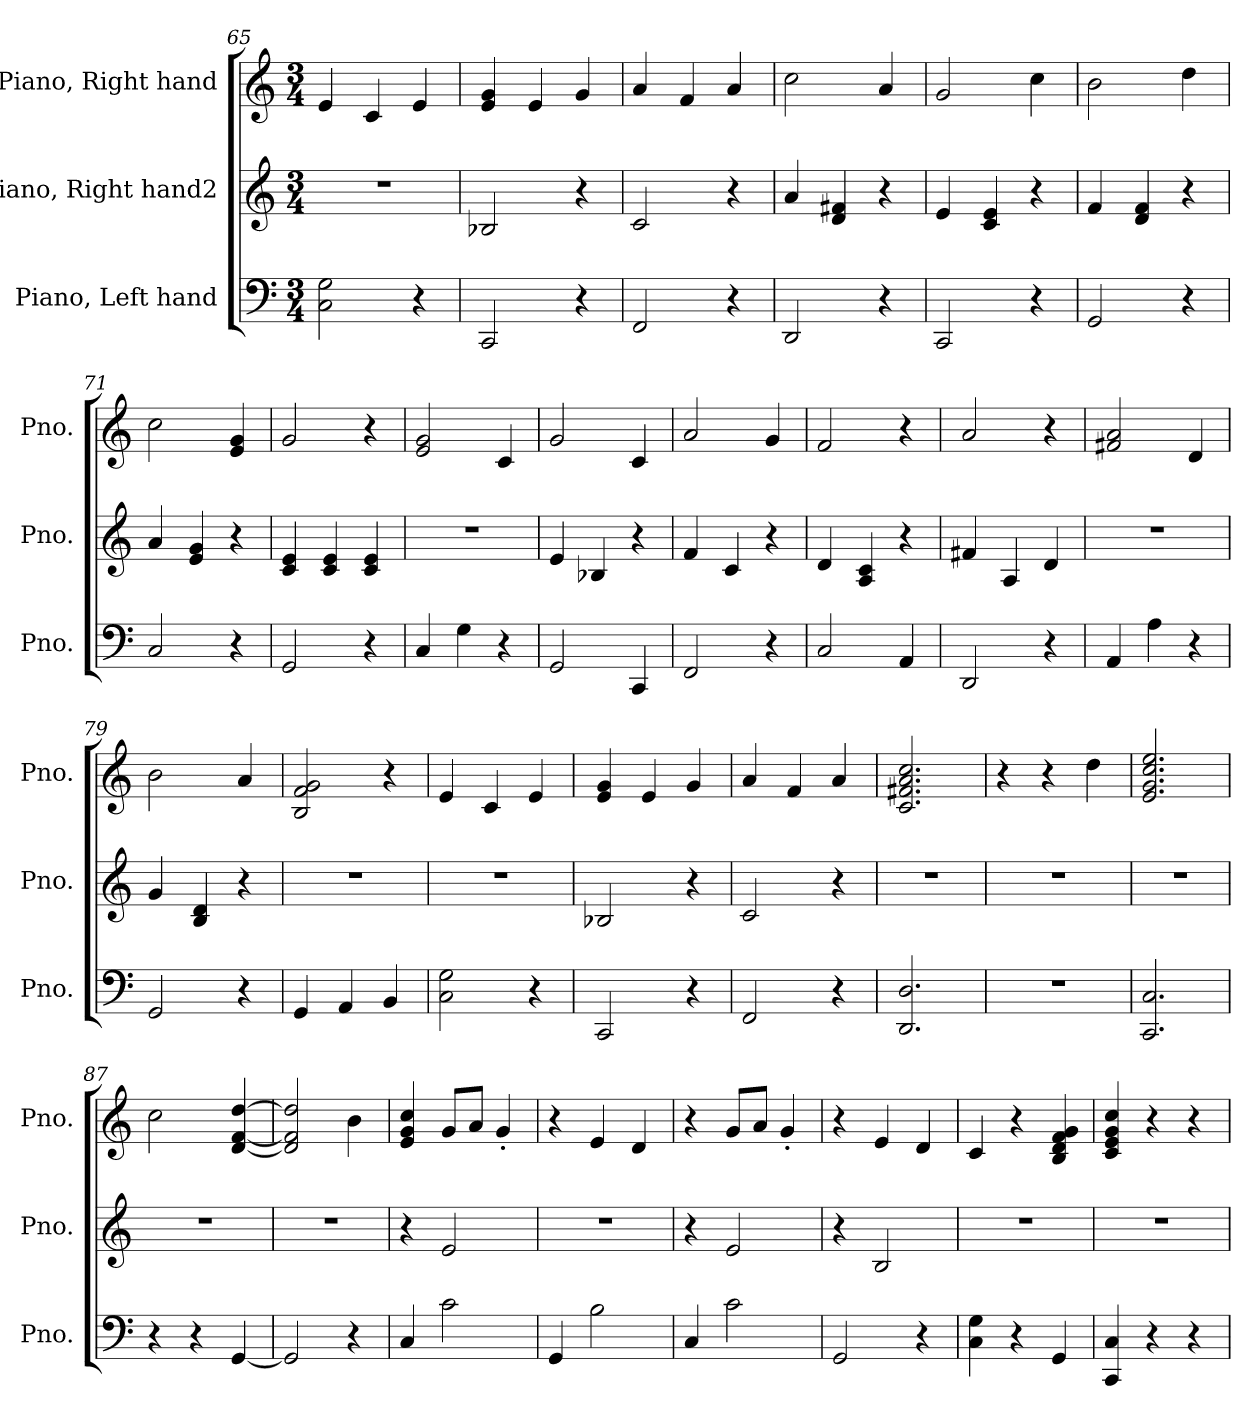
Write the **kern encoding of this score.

**kern	**kern	**kern
*part3	*part2	*part1
*staff3	*staff2	*staff1
*I"Piano, Left hand	*I"Piano, Right hand2	*I"Piano, Right hand
*I'Pno.	*I'Pno.	*I'Pno.
*clefF4	*clefG2	*clefG2
*k[]	*k[]	*k[]
*M3/4	*M3/4	*M3/4
=65	=65	=65
2C\ 2G\	2.r	4e/
.	.	4c/
4r	.	4e/
=66	=66	=66
2CC/	2B-X/	4e/ 4g/
.	.	4e/
4r	4r	4g/
=67	=67	=67
2FF/	2c/	4a/
.	.	4f/
4r	4r	4a/
=68	=68	=68
2DD/	4a/	2cc\
.	4d/ 4f#X/	.
4r	4r	4a/
=69	=69	=69
2CC/	4e/	2g/
.	4c/ 4e/	.
4r	4r	4cc\
=70	=70	=70
2GG/	4f/	2b\
.	4d/ 4f/	.
4r	4r	4dd\
!!LO:PB:g=z
=71	=71	=71
2C/	4a/	2cc\
.	4e/ 4g/	.
4r	4r	4e/ 4g/
=72	=72	=72
2GG/	4c/ 4e/	2g/
.	4c/ 4e/	.
4r	4c/ 4e/	4r
=73	=73	=73
4C/	2.r	2e/ 2g/
4G\	.	.
4r	.	4c/
=74	=74	=74
2GG/	4e/	2g/
.	4B-X/	.
4CC/	4r	4c/
=75	=75	=75
2FF/	4f/	2a/
.	4c/	.
4r	4r	4g/
=76	=76	=76
2C/	4d/	2f/
.	4A/ 4c/	.
4AA/	4r	4r
=77	=77	=77
2DD/	4f#X/	2a/
.	4A/	.
4r	4d/	4r
=78	=78	=78
4AA/	2.r	2f#X/ 2a/
4A\	.	.
4r	.	4d/
=79	=79	=79
2GG/	4g/	2b\
.	4B/ 4d/	.
4r	4r	4a/
=80	=80	=80
4GG/	2.r	2B/ 2f/ 2g/
4AA/	.	.
4BB/	.	4r
!!LO:LB:g=z
=81	=81	=81
2C\ 2G\	2.r	4e/
.	.	4c/
4r	.	4e/
=82	=82	=82
2CC/	2B-X/	4e/ 4g/
.	.	4e/
4r	4r	4g/
=83	=83	=83
2FF/	2c/	4a/
.	.	4f/
4r	4r	4a/
=84	=84	=84
2.DD/ 2.D/	2.r	2.c/ 2.f#X/ 2.a/ 2.cc/
=85	=85	=85
2.r	2.r	4r
.	.	4r
.	.	4dd\
=86	=86	=86
2.CC/ 2.C/	2.r	2.e/ 2.g/ 2.cc/ 2.ee/
=87	=87	=87
4r	2.r	2cc\
4r	.	.
[4GG/	.	[4d/ [4f/ [4dd/
=88	=88	=88
2GG/]	2.r	2d/] 2f/] 2dd/]
4r	.	4b\
=89	=89	=89
4C/	4r	4e/ 4g/ 4cc/
2c\	2e/	8g/L
.	.	8a/J
.	.	4g'/
=90	=90	=90
4GG/	2.r	4r
2B\	.	4e/
.	.	4d/
=91	=91	=91
4C/	4r	4r
2c\	2e/	8g/L
.	.	8a/J
.	.	4g'/
!!LO:LB:g=z
=92	=92	=92
2GG/	4r	4r
.	2B/	4e/
4r	.	4d/
=93	=93	=93
4C\ 4G\	2.r	4c/
4r	.	4r
4GG/	.	4B/ 4d/ 4f/ 4g/
=94	=94	=94
4CC/ 4C/	2.r	4c/ 4e/ 4g/ 4cc/
4r	.	4r
4r	.	4r
=	=	=
*-	*-	*-
